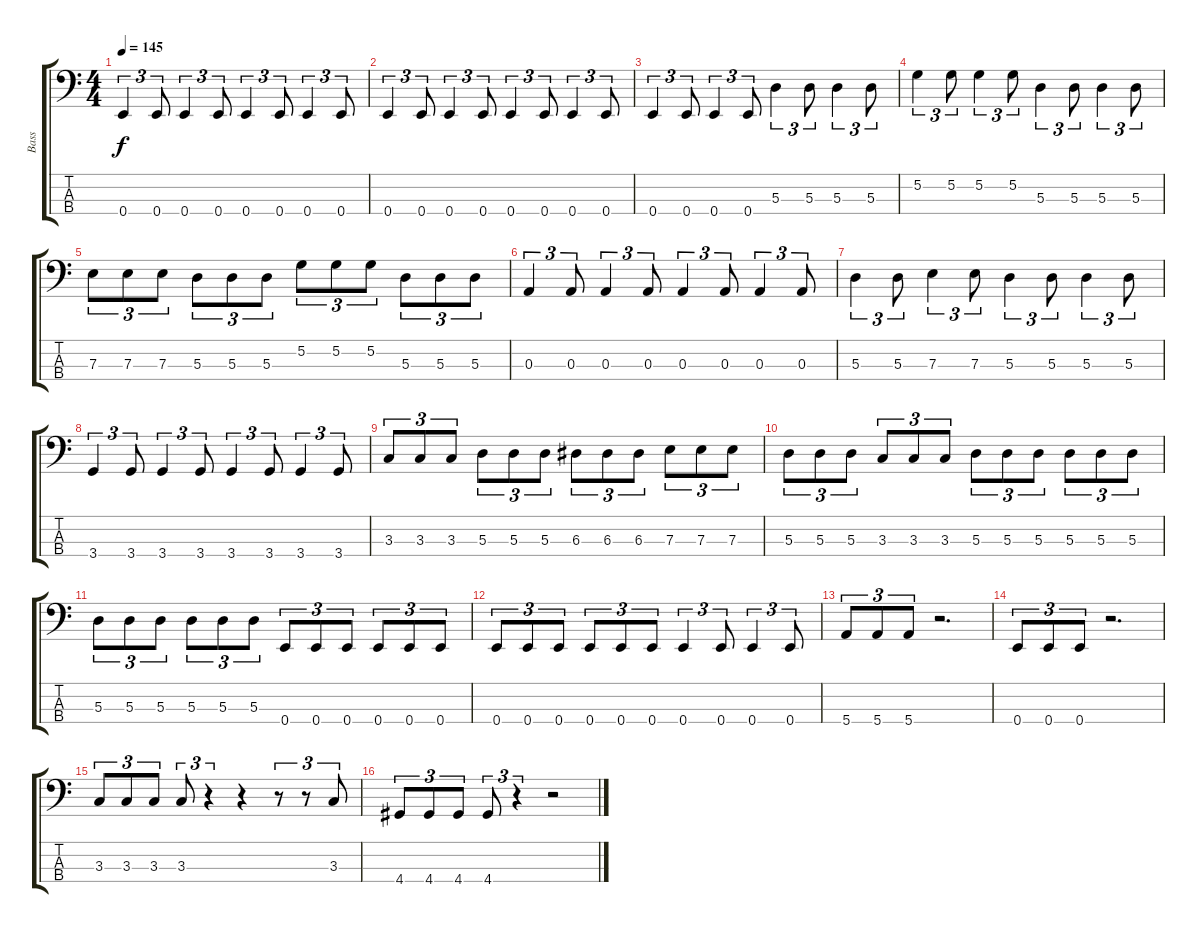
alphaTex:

\track ("Bass" "Bass") {instrument electricbasspick}
\staff {score tabs}
\tuning (G2 D2 A1 E1) {hide}
\ts (4 4)
\tempo 145
\clef f4
\ks c
0.4.4{tu (3 2) dy f} 0.4.8{tu (3 2)} 0.4.4{tu (3 2)} 0.4.8{tu (3 2)} 0.4.4{tu (3 2)} 0.4.8{tu (3 2)} 0.4.4{tu (3 2)} 0.4.8{tu (3 2)} |
0.4.4{tu (3 2)} 0.4.8{tu (3 2)} 0.4.4{tu (3 2)} 0.4.8{tu (3 2)} 0.4.4{tu (3 2)} 0.4.8{tu (3 2)} 0.4.4{tu (3 2)} 0.4.8{tu (3 2)} |
0.4.4{tu (3 2)} 0.4.8{tu (3 2)} 0.4.4{tu (3 2)} 0.4.8{tu (3 2)} 5.3.4{tu (3 2)} 5.3.8{tu (3 2)} 5.3.4{tu (3 2)} 5.3.8{tu (3 2)} |
5.2.4{tu (3 2)} 5.2.8{tu (3 2)} 5.2.4{tu (3 2)} 5.2.8{tu (3 2)} 5.3.4{tu (3 2)} 5.3.8{tu (3 2)} 5.3.4{tu (3 2)} 5.3.8{tu (3 2)} |
7.3.8{tu (3 2)} 7.3.8{tu (3 2)} 7.3.8{tu (3 2)} 5.3.8{tu (3 2)} 5.3.8{tu (3 2)} 5.3.8{tu (3 2)} 5.2.8{tu (3 2)} 5.2.8{tu (3 2)} 5.2.8{tu (3 2)} 5.3.8{tu (3 2)} 5.3.8{tu (3 2)} 5.3.8{tu (3 2)} |
0.3.4{tu (3 2)} 0.3.8{tu (3 2)} 0.3.4{tu (3 2)} 0.3.8{tu (3 2)} 0.3.4{tu (3 2)} 0.3.8{tu (3 2)} 0.3.4{tu (3 2)} 0.3.8{tu (3 2)} |
5.3.4{tu (3 2)} 5.3.8{tu (3 2)} 7.3.4{tu (3 2)} 7.3.8{tu (3 2)} 5.3.4{tu (3 2)} 5.3.8{tu (3 2)} 5.3.4{tu (3 2)} 5.3.8{tu (3 2)} |
3.4.4{tu (3 2)} 3.4.8{tu (3 2)} 3.4.4{tu (3 2)} 3.4.8{tu (3 2)} 3.4.4{tu (3 2)} 3.4.8{tu (3 2)} 3.4.4{tu (3 2)} 3.4.8{tu (3 2)} |
3.3.8{tu (3 2)} 3.3.8{tu (3 2)} 3.3.8{tu (3 2)} 5.3.8{tu (3 2)} 5.3.8{tu (3 2)} 5.3.8{tu (3 2)} 6.3.8{tu (3 2)} 6.3.8{tu (3 2)} 6.3.8{tu (3 2)} 7.3.8{tu (3 2)} 7.3.8{tu (3 2)} 7.3.8{tu (3 2)} |
5.3.8{tu (3 2)} 5.3.8{tu (3 2)} 5.3.8{tu (3 2)} 3.3.8{tu (3 2)} 3.3.8{tu (3 2)} 3.3.8{tu (3 2)} 5.3.8{tu (3 2)} 5.3.8{tu (3 2)} 5.3.8{tu (3 2)} 5.3.8{tu (3 2)} 5.3.8{tu (3 2)} 5.3.8{tu (3 2)} |
5.3.8{tu (3 2)} 5.3.8{tu (3 2)} 5.3.8{tu (3 2)} 5.3.8{tu (3 2)} 5.3.8{tu (3 2)} 5.3.8{tu (3 2)} 0.4.8{tu (3 2)} 0.4.8{tu (3 2)} 0.4.8{tu (3 2)} 0.4.8{tu (3 2)} 0.4.8{tu (3 2)} 0.4.8{tu (3 2)} |
0.4.8{tu (3 2)} 0.4.8{tu (3 2)} 0.4.8{tu (3 2)} 0.4.8{tu (3 2)} 0.4.8{tu (3 2)} 0.4.8{tu (3 2)} 0.4.4{tu (3 2)} 0.4.8{tu (3 2)} 0.4.4{tu (3 2)} 0.4.8{tu (3 2)} |
5.4.8{tu (3 2)} 5.4.8{tu (3 2)} 5.4.8{tu (3 2)} r.2{d} |
0.4.8{tu (3 2)} 0.4.8{tu (3 2)} 0.4.8{tu (3 2)} r.2{d} |
3.3.8{tu (3 2)} 3.3.8{tu (3 2)} 3.3.8{tu (3 2)} 3.3.8{tu (3 2)} r.4{tu (3 2)} r.4 r.8{tu (3 2)} r.8{tu (3 2)} 3.3.8{tu (3 2)} |
4.4.8{tu (3 2)} 4.4.8{tu (3 2)} 4.4.8{tu (3 2)} 4.4.8{tu (3 2)} r.4{tu (3 2)} r.2
